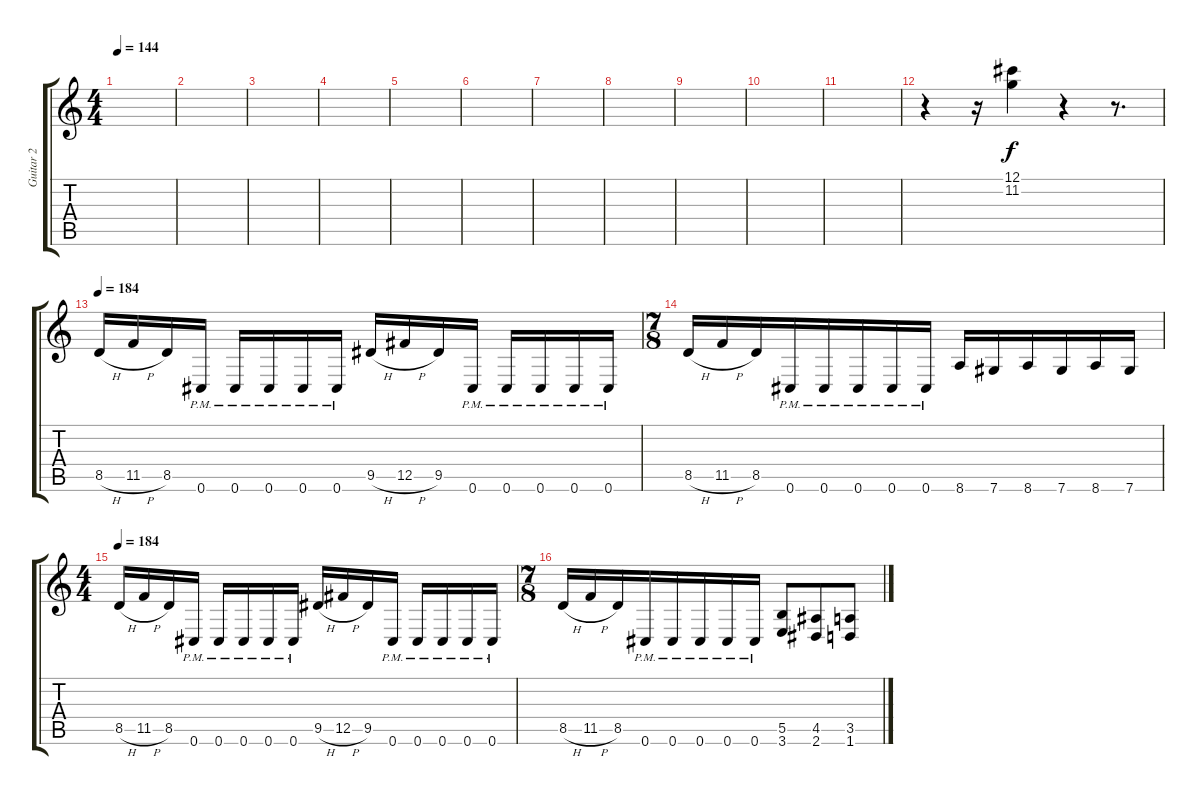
\track ("Guitar 2" "Guitar 2") {instrument distortionguitar}
\staff {score tabs}
\tuning (Db4 Ab3 E3 B2 Gb2 Db2) {hide}
\ts (4 4)
\tempo 144
\clef g2
\ks c
|
|
|
|
|
|
|
|
|
|
|
r.4{instrument electricguitarjazz} r.16 (12.1 11.2).4 r.4 r.8{d} |
\tempo 184
8.5{h}.16{instrument distortionguitar} 11.5{h}.16 8.5.16 0.6{pm}.16 0.6{pm}.16 0.6{pm}.16 0.6{pm}.16 0.6{pm}.16 9.5{h}.16 12.5{h}.16 9.5.16 0.6{pm}.16 0.6{pm}.16 0.6{pm}.16 0.6{pm}.16 0.6{pm}.16 |
\ts (7 8)
8.5{h}.16 11.5{h}.16 8.5.16 0.6{pm}.16 0.6{pm}.16 0.6{pm}.16 0.6{pm}.16 0.6{pm}.16 8.6.16 7.6.16 8.6.16 7.6.16 8.6.16 7.6.16 |
\ts (4 4)
\tempo 184
8.5{h}.16 11.5{h}.16 8.5.16 0.6{pm}.16 0.6{pm}.16 0.6{pm}.16 0.6{pm}.16 0.6{pm}.16 9.5{h}.16 12.5{h}.16 9.5.16 0.6{pm}.16 0.6{pm}.16 0.6{pm}.16 0.6{pm}.16 0.6{pm}.16 |
\ts (7 8)
8.5{h}.16 11.5{h}.16 8.5.16 0.6{pm}.16 0.6{pm}.16 0.6{pm}.16 0.6{pm}.16 0.6{pm}.16 (5.5 3.6).8 (4.5 2.6).8 (3.5 1.6).8
